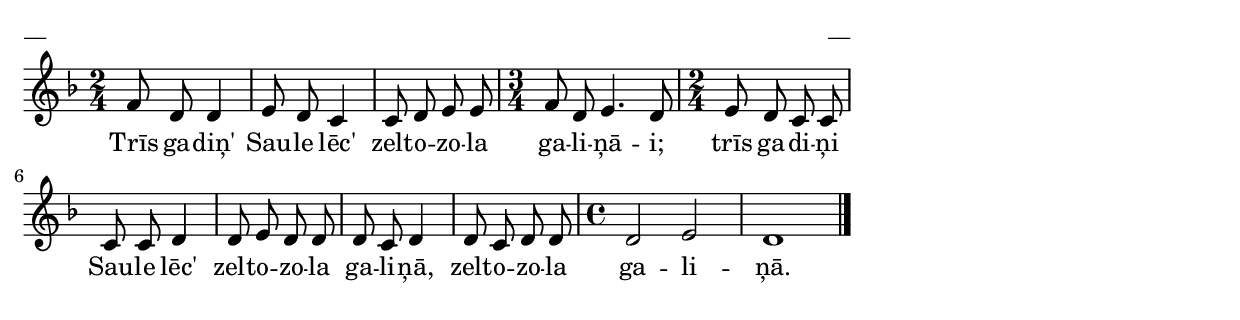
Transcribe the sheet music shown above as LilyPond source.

\version "2.13.16"
%\header {
%    title = "Trīs gadiņi Saule lēc'",AA lapas, Jāņi
%}
\paper {
line-width = 14\cm
left-margin = 0.4\cm
between-system-padding = 0.1\cm
between-system-space = 0.1\cm
}
\layout {
indent = #0
ragged-last = ##f
}

voiceA = \relative c' {
\clef "treble"
\key d \minor
\time 2/4
f8 d d4 |
e8 d c4 |
c8 d e e |
\time 3/4
f8 d e4. d8 |
\time 2/4
e8 d c c |
c8c d4 |
d8 e d d |
d8 c d4 |
d8 c d d |
\time 4/4
d2 e |
d1 |
\bar "|."
} 

lyricA = \lyricmode {
Trīs ga -- diņ' Sau -- le lēc' zelt -- o -- zo -- la ga -- li -- ņā -- i;
trīs ga -- di -- ņi Sau -- le lēc' zelt -- o -- zo -- la ga -- li -- ņā, 
zelt -- o -- zo -- la ga -- li -- ņā.
} 

fullScore = <<
\new Staff {
<<
\new Voice = "voiceA" { \oneVoice \autoBeamOff \voiceA }
\lyricsto "voiceA" \new Lyrics \lyricA
>>
}
>>

\score {
\fullScore
\header { piece = "__" opus = "__" }
}
\markup { \with-color #(x11-color 'white) \sans \smaller "__" }
\score {
\unfoldRepeats
\fullScore
\midi {
\context { \Staff \remove "Staff_performer" }
\context { \Voice \consists "Staff_performer" }
}
}


